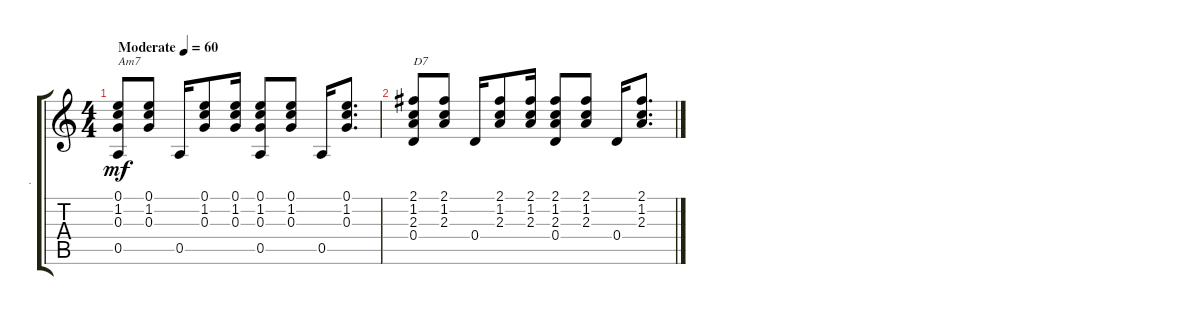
\track ("." ".") {instrument electricguitarjazz}
\staff {score tabs}
\tuning (E4 B3 G3 D3 A2 E2) {hide}
\ts (4 4)
\tempo (60 "Moderate")
\clef g2
\ks c
(0.1 1.2 0.3 0.5).8{txt "Am7" dy mf instrument electricguitarjazz} (0.1 1.2 0.3).8 0.5.16 (0.1 1.2 0.3).8 (0.1 1.2 0.3).16 (0.1 1.2 0.3 0.5).8 (0.1 1.2 0.3).8 0.5.16 (0.1 1.2 0.3).8{d} |
(2.1 1.2 2.3 0.4).8{txt "D7"} (2.1 1.2 2.3).8 0.4.16 (2.1 1.2 2.3).8 (2.1 1.2 2.3).16 (2.1 1.2 2.3 0.4).8 (2.1 1.2 2.3).8 0.4.16 (2.1 1.2 2.3).8{d}
